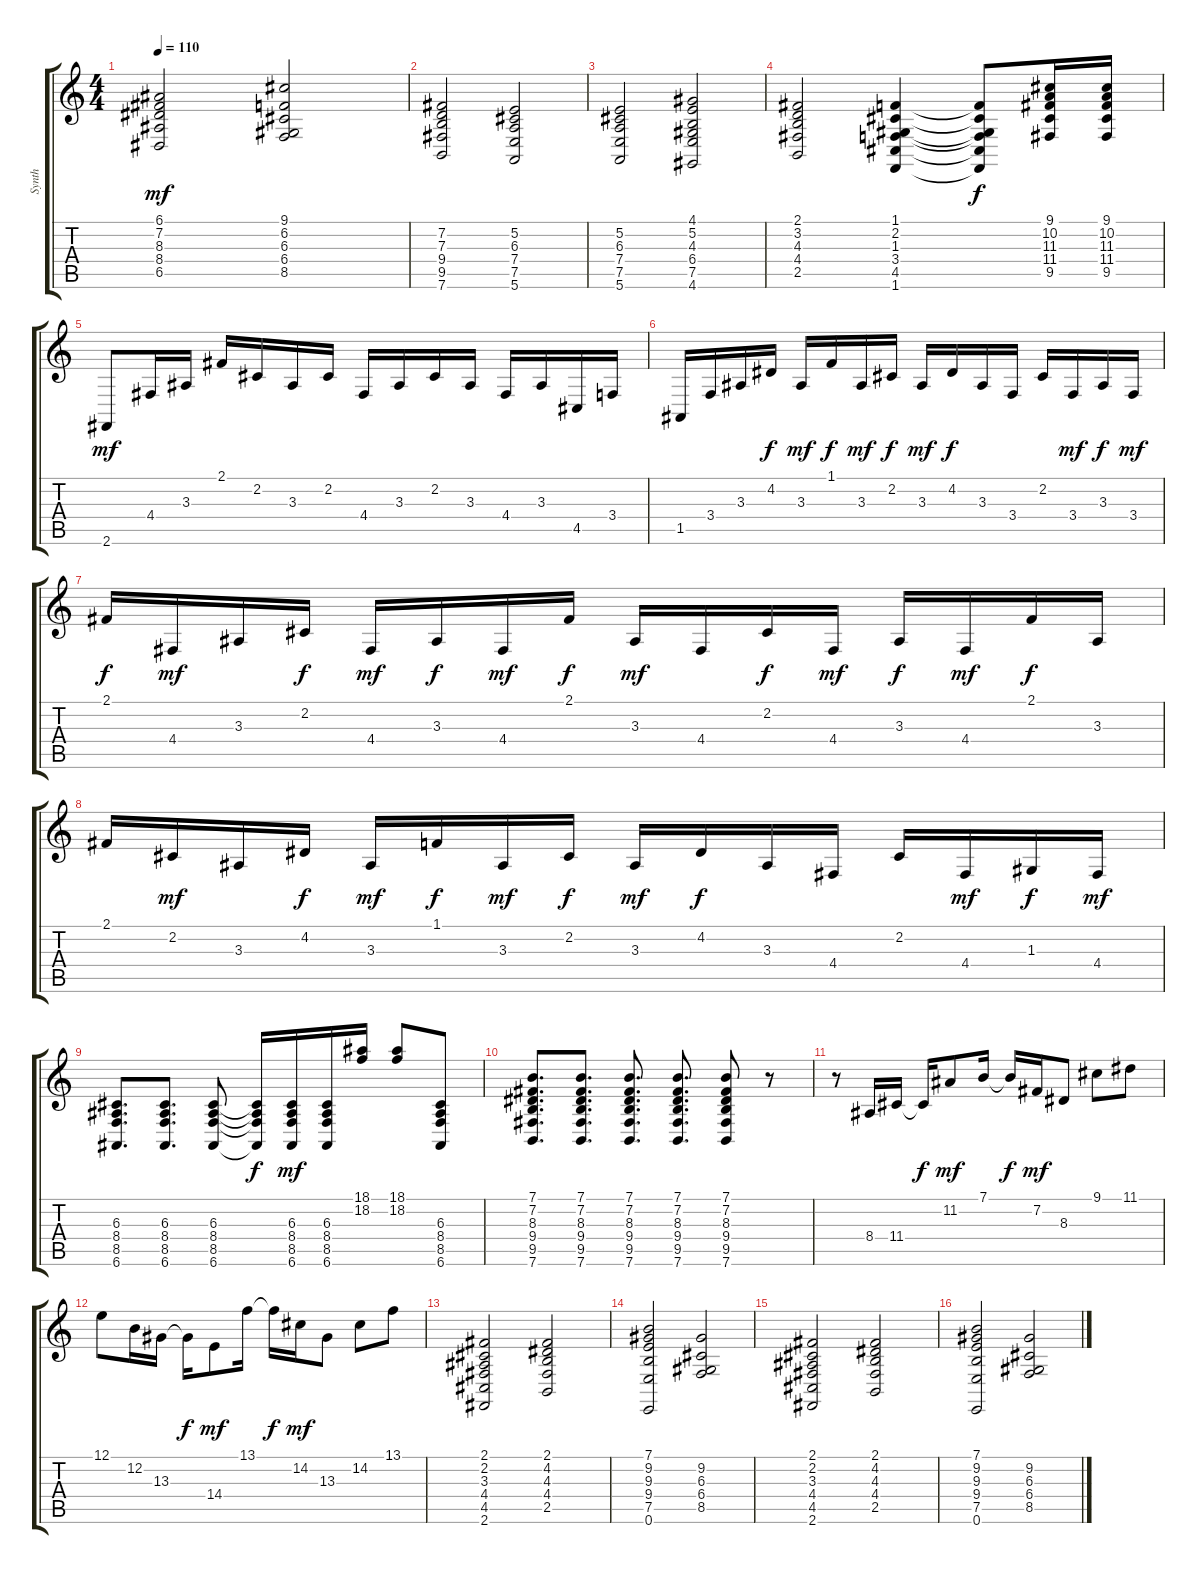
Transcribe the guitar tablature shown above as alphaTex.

\track ("Synth" "Synth") {instrument pad8sweep}
\staff {score tabs}
\tuning (E4 B3 G3 D3 A2 E2) {hide}
\ts (4 4)
\tempo 110
\clef g2
\ks c
(6.1 7.2 8.3 8.4 6.5).2{dy mf} (9.1 6.2 6.3 6.4 8.5).2 |
(7.2 7.3 9.4 9.5 7.6).2 (5.2 6.3 7.4 7.5 5.6).2 |
(5.2 6.3 7.4 7.5 5.6).2 (4.1 5.2 4.3 6.4 7.5 4.6).2 |
(2.1 3.2 4.3 4.4 2.5).2 (1.1 2.2 1.3 3.4 4.5 1.6).4 (1.1{t} 2.2{t} 1.3{t} 3.4{t} 4.5{t} 1.6{t}).8{dy f} (9.1 10.2 11.3 11.4 9.5).16 (9.1 10.2 11.3 11.4 9.5).16 |
2.6.8{dy mf} 4.4.16 3.3.16 2.1.16 2.2.16 3.3.16 2.2.16 4.4.16 3.3.16 2.2.16 3.3.16 4.4.16 3.3.16 4.5.16 3.4.16 |
1.5.16 3.4.16 3.3.16 4.2.16{dy f} 3.3.16{dy mf} 1.1.16{dy f} 3.3.16{dy mf} 2.2.16{dy f} 3.3.16{dy mf} 4.2.16{dy f} 3.3.16 3.4.16 2.2.16 3.4.16{dy mf} 3.3.16{dy f} 3.4.16{dy mf} |
2.1.16{dy f} 4.4.16{dy mf} 3.3.16 2.2.16{dy f} 4.4.16{dy mf} 3.3.16{dy f} 4.4.16{dy mf} 2.1.16{dy f} 3.3.16{dy mf} 4.4.16 2.2.16{dy f} 4.4.16{dy mf} 3.3.16{dy f} 4.4.16{dy mf} 2.1.16{dy f} 3.3.16 |
2.1.16 2.2.16{dy mf} 3.3.16 4.2.16{dy f} 3.3.16{dy mf} 1.1.16{dy f} 3.3.16{dy mf} 2.2.16{dy f} 3.3.16{dy mf} 4.2.16{dy f} 3.3.16 4.4.16 2.2.16 4.4.16{dy mf} 1.3.16{dy f} 4.4.16{dy mf} |
(6.3 8.4 8.5 6.6).8{d} (6.3 8.4 8.5 6.6).8{d} (6.3 8.4 8.5 6.6).8 (6.3{t} 8.4{t} 8.5{t} 6.6{t}).16{dy f} (6.3 8.4 8.5 6.6).16{dy mf} (6.3 8.4 8.5 6.6).16 (18.1 18.2).16 (18.1 18.2).8 (6.3 8.4 8.5 6.6).8 |
(7.1 7.2 8.3 9.4 9.5 7.6).8{d} (7.1 7.2 8.3 9.4 9.5 7.6).8{d} (7.1 7.2 8.3 9.4 9.5 7.6).8{d} (7.1 7.2 8.3 9.4 9.5 7.6).8{d} (7.1 7.2 8.3 9.4 9.5 7.6).8 r.8 |
r.8 8.4.16 11.4.16 11.4{t}.16{dy f} 11.2.8{dy mf} 7.1.16 7.1{t}.16{dy f} 7.2.16{dy mf} 8.3.8 9.1.8 11.1.8 |
12.1.8 12.2.16 13.3.16 13.3{t}.16{dy f} 14.4.8{dy mf} 13.1.16 13.1{t}.16{dy f} 14.2.16{dy mf} 13.3.8 14.2.8 13.1.8 |
(2.1 2.2 3.3 4.4 4.5 2.6).2 (2.1 4.2 4.3 4.4 2.5).2 |
(7.1 9.2 9.3 9.4 7.5 0.6).2 (9.2 6.3 6.4 8.5).2 |
(2.1 2.2 3.3 4.4 4.5 2.6).2 (2.1 4.2 4.3 4.4 2.5).2 |
(7.1 9.2 9.3 9.4 7.5 0.6).2 (9.2 6.3 6.4 8.5).2
